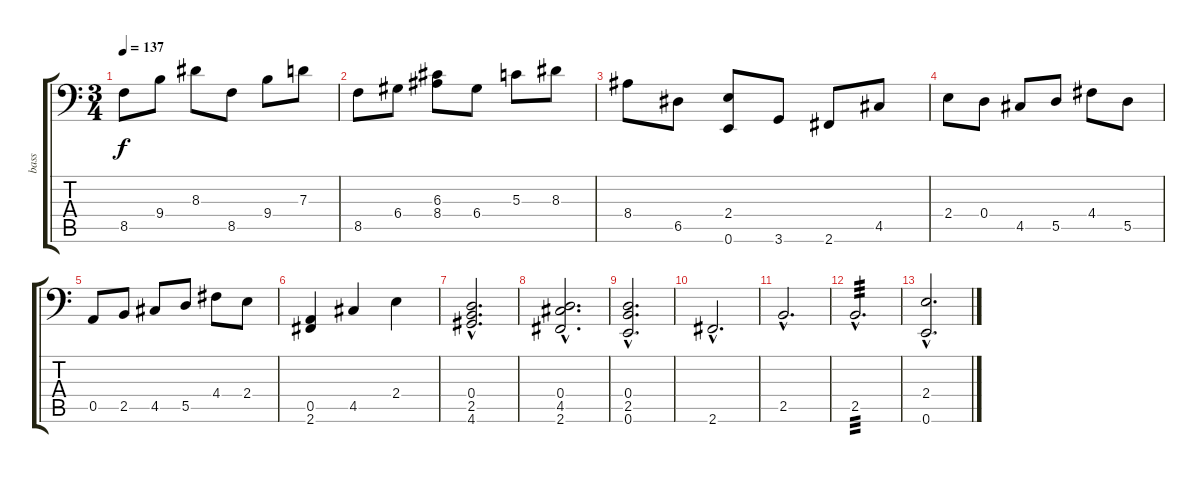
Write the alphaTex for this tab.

\track ("bass" "bass") {instrument electricbassfinger}
\staff {score tabs}
\tuning (E3 B2 G2 D2 A1 E1) {hide}
\ts (3 4)
\tempo 137
\clef f4
\ks c
8.5.8{dy f} 9.4.8 8.3.8 8.5.8 9.4.8 7.3.8 |
8.5.8 6.4.8 (6.3 8.4).8 6.4.8 5.3.8 8.3.8 |
8.4.8 6.5.8 (2.4 0.6).8 3.6.8 2.6.8 4.5.8 |
2.4.8 0.4.8 4.5.8 5.5.8 4.4.8 5.5.8 |
0.5.8 2.5.8 4.5.8 5.5.8 4.4.8 2.4.8 |
(0.5 2.6).4 4.5.4 2.4.4 |
(0.4{hac} 2.5{hac} 4.6{hac}).2{d} |
(0.4{hac} 4.5{hac} 2.6{hac}).2{d} |
(0.4{hac} 2.5{hac} 0.6{hac}).2{d} |
2.6{hac}.2{d} |
2.5{hac}.2{d} |
2.5{hac}.2{d tp 3} |
(2.4{hac} 0.6{hac}).2{d}
